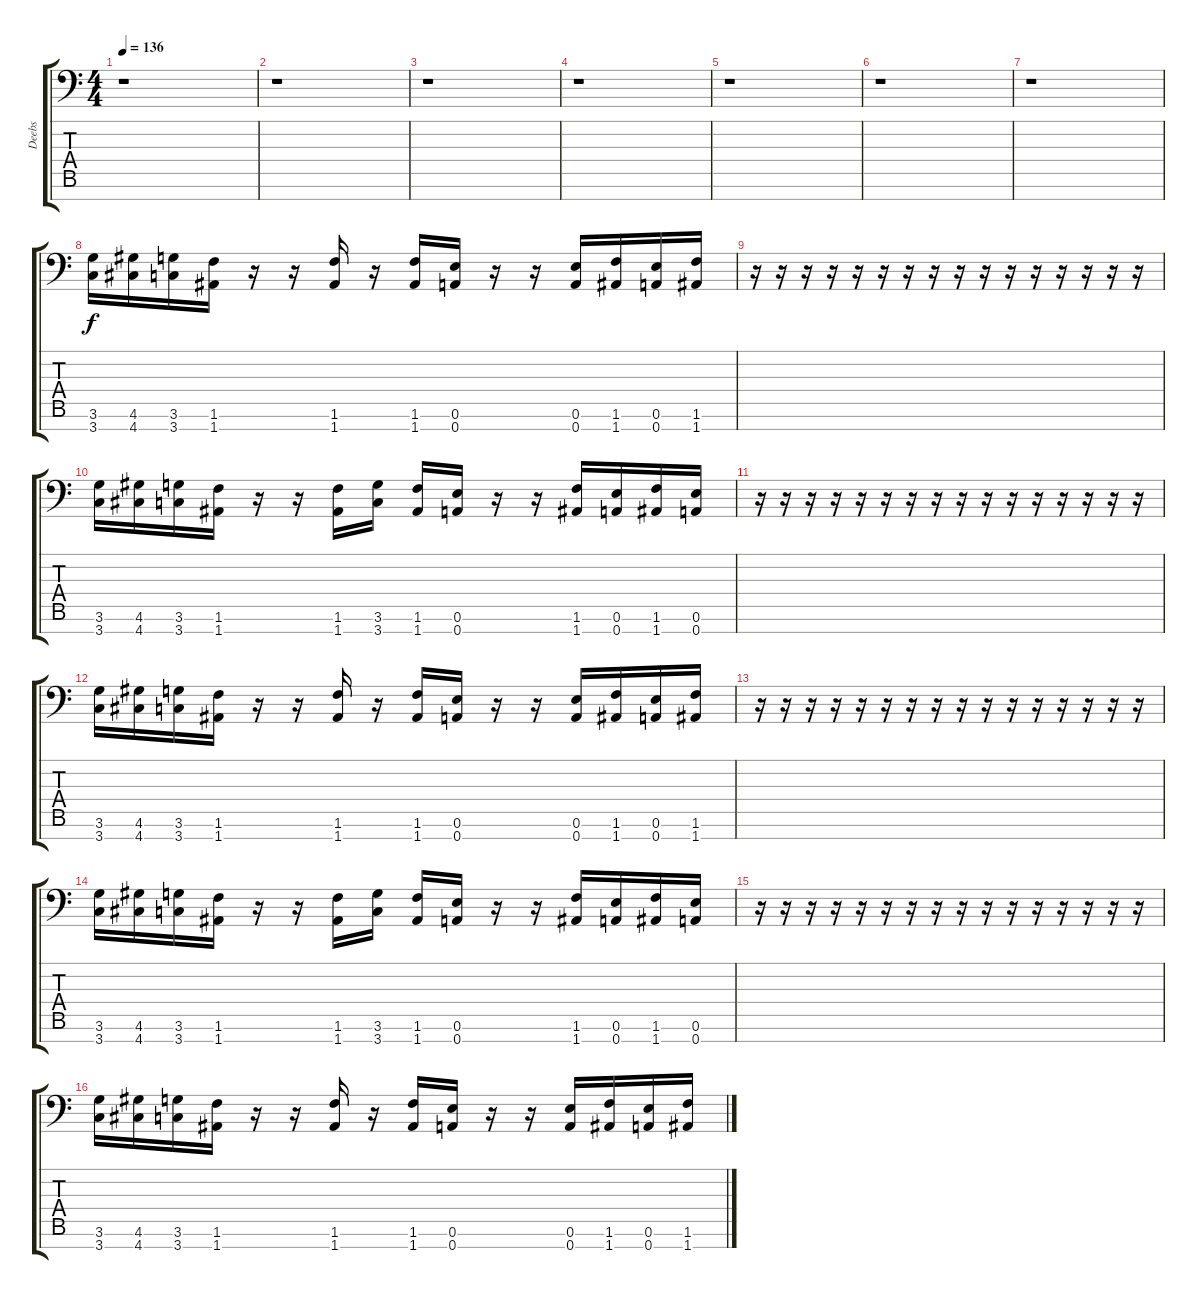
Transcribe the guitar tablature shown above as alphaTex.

\track ("Deebs" "Deebs") {instrument distortionguitar}
\staff {score tabs}
\tuning (E4 B3 G3 D3 A2 E2 A1) {hide}
\ts (4 4)
\tempo 136
\clef f4
\ks c
r.1{dy f} |
r.1 |
r.1 |
r.1 |
r.1 |
r.1 |
r.1 |
(3.6 3.7).16 (4.6 4.7).16 (3.6 3.7).16 (1.6 1.7).16 r.16 r.16 (1.6 1.7).16 r.16 (1.6 1.7).16 (0.6 0.7).16 r.16 r.16 (0.6 0.7).16 (1.6 1.7).16 (0.6 0.7).16 (1.6 1.7).16 |
r.16 r.16 r.16 r.16 r.16 r.16 r.16 r.16 r.16 r.16 r.16 r.16 r.16 r.16 r.16 r.16 |
(3.6 3.7).16 (4.6 4.7).16 (3.6 3.7).16 (1.6 1.7).16 r.16 r.16 (1.6 1.7).16 (3.6 3.7).16 (1.6 1.7).16 (0.6 0.7).16 r.16 r.16 (1.6 1.7).16 (0.6 0.7).16 (1.6 1.7).16 (0.6 0.7).16 |
r.16 r.16 r.16 r.16 r.16 r.16 r.16 r.16 r.16 r.16 r.16 r.16 r.16 r.16 r.16 r.16 |
(3.6 3.7).16 (4.6 4.7).16 (3.6 3.7).16 (1.6 1.7).16 r.16 r.16 (1.6 1.7).16 r.16 (1.6 1.7).16 (0.6 0.7).16 r.16 r.16 (0.6 0.7).16 (1.6 1.7).16 (0.6 0.7).16 (1.6 1.7).16 |
r.16 r.16 r.16 r.16 r.16 r.16 r.16 r.16 r.16 r.16 r.16 r.16 r.16 r.16 r.16 r.16 |
(3.6 3.7).16 (4.6 4.7).16 (3.6 3.7).16 (1.6 1.7).16 r.16 r.16 (1.6 1.7).16 (3.6 3.7).16 (1.6 1.7).16 (0.6 0.7).16 r.16 r.16 (1.6 1.7).16 (0.6 0.7).16 (1.6 1.7).16 (0.6 0.7).16 |
r.16 r.16 r.16 r.16 r.16 r.16 r.16 r.16 r.16 r.16 r.16 r.16 r.16 r.16 r.16 r.16 |
(3.6 3.7).16 (4.6 4.7).16 (3.6 3.7).16 (1.6 1.7).16 r.16 r.16 (1.6 1.7).16 r.16 (1.6 1.7).16 (0.6 0.7).16 r.16 r.16 (0.6 0.7).16 (1.6 1.7).16 (0.6 0.7).16 (1.6 1.7).16
